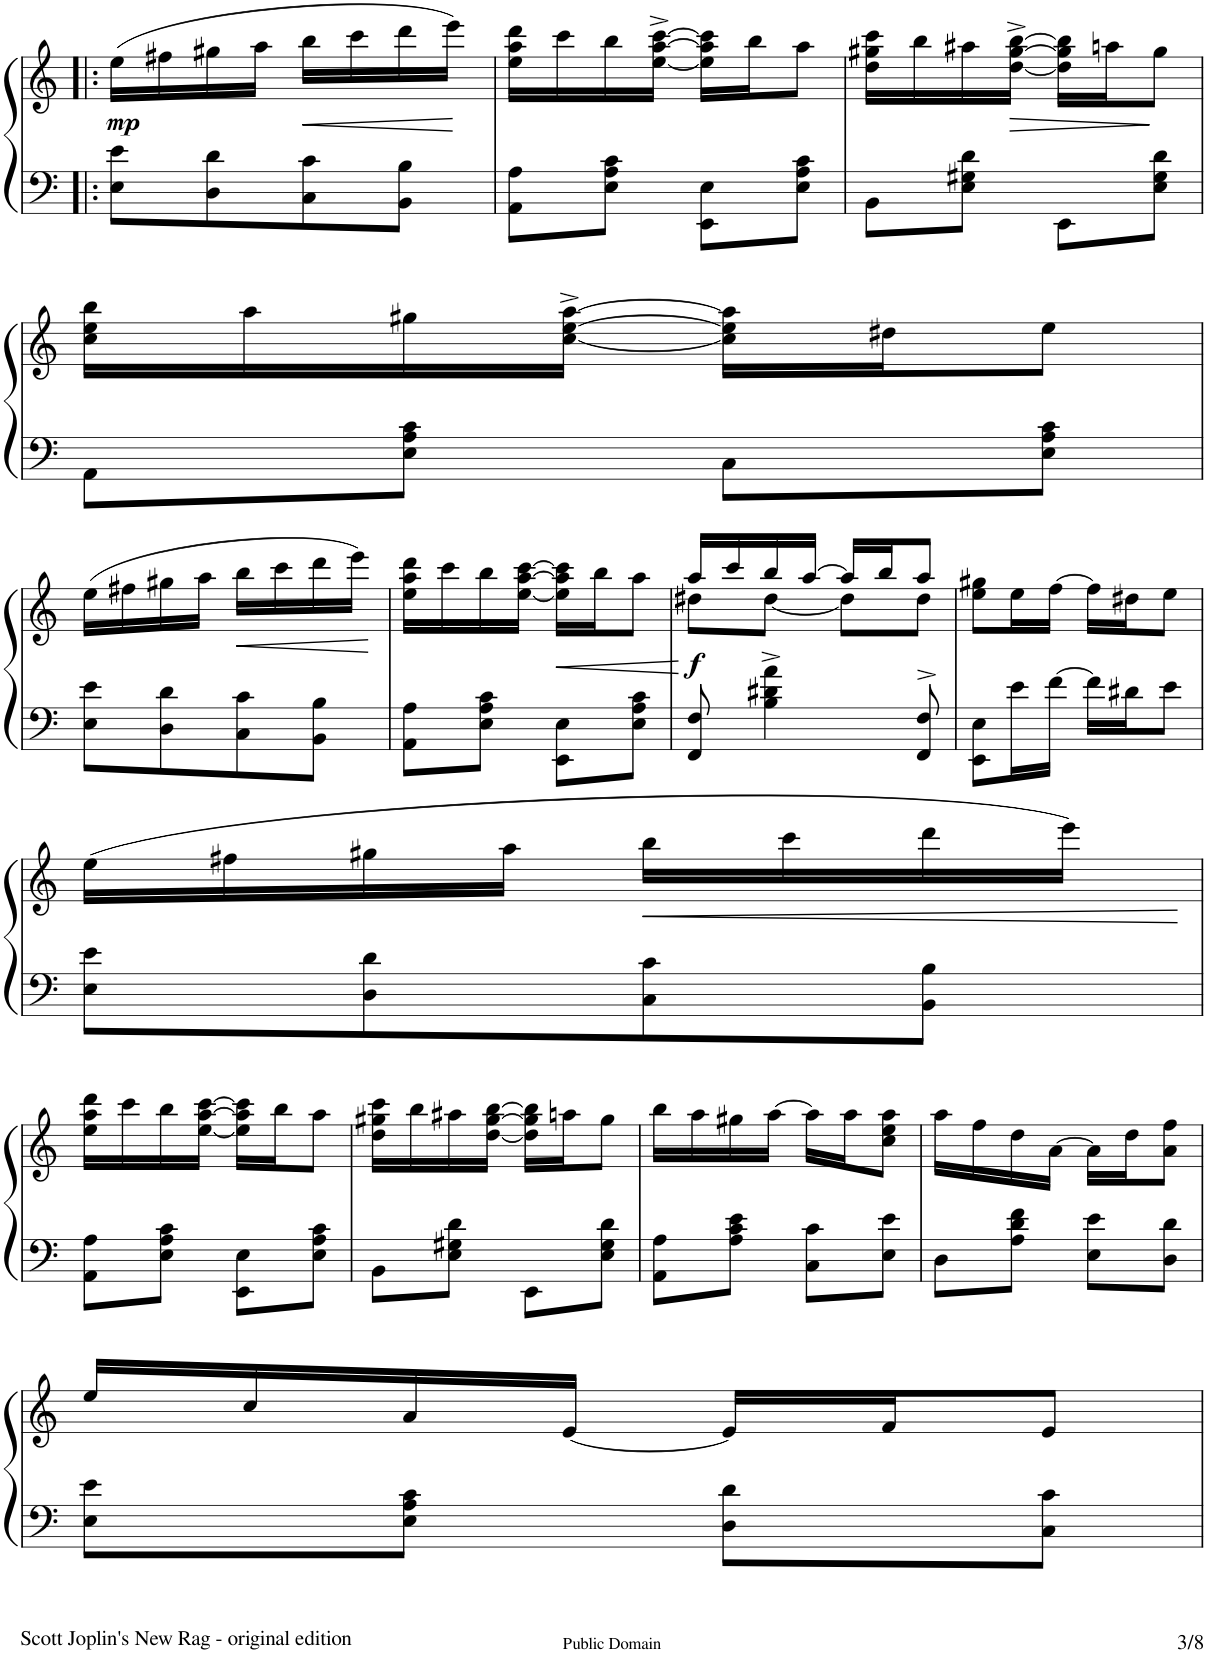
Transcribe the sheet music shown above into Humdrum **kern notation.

**kern	**kern	**dynam
*part1	*part1	*part1
*staff2	*staff1	*staff1/2
*I"Piano	*	*
*I'Pno.	*	*
!!LO:PB:g=z
*clefF4	*clefG2	*
*k[]	*k[]	*
*M2/4	*M2/4	*
=23!|:	=23!|:	=23!|:
!	!	!LO:DY:b
8E\ 8e\L	(16ee\LL	mp
.	16ff#X\	.
8D\ 8d\	16gg#X\	.
.	16aa\JJ	.
!	!	!LO:HP:b
8C\ 8c\	16bb\LL	<
.	16ccc\	.
8BB\ 8B\J	16ddd\	.
.	16eee\JJ)	.
.	.	[
=24	=24	=24
8AA\ 8A\L	16ee\ 16aa\ 16ddd\LL	.
.	16ccc\	.
8E\ 8A\ 8c\J	16bb\	.
.	[16ee\^ [16aa\^ [16ccc\^JJ	.
8EE\ 8E\L	16ee\] 16aa\] 16ccc\]LL	.
.	16bb\J	.
8E\ 8A\ 8c\J	8aa\J	.
=25	=25	=25
8BB\L	16dd\ 16gg#X\ 16ccc\LL	.
.	16bb\	.
8E\ 8G#X\ 8d\J	16aa#X\	.
!	!	!LO:HP:b
.	[16dd\^ [16gg#\^ [16bb\^JJ	>
8EE\L	16dd\] 16gg#\] 16bb\]LL	.
.	16aan\J	.
8E\ 8G#\ 8d\J	8gg#\J	.
.	.	]
!!LO:LB:g=z
=26	=26	=26
8AA\L	16cc\ 16ee\ 16bb\LL	.
.	16aa\	.
8E\ 8A\ 8c\J	16gg#X\	.
.	[16cc\^ [16ee\^ [16aa\^JJ	.
8C\L	16cc\] 16ee\] 16aa\]LL	.
.	16dd#X\J	.
8E\ 8A\ 8c\J	8ee\J	.
!!LO:LB:g=z
=27	=27	=27
8E\ 8e\L	(16ee\LL	.
.	16ff#X\	.
8D\ 8d\	16gg#X\	.
.	16aa\JJ	.
!	!	!LO:HP:b
8C\ 8c\	16bb\LL	<
.	16ccc\	.
8BB\ 8B\J	16ddd\	.
.	16eee\JJ)	.
.	.	[
=28	=28	=28
8AA\ 8A\L	16ee\ 16aa\ 16ddd\LL	.
.	16ccc\	.
8E\ 8A\ 8c\J	16bb\	.
.	[16ee\ [16aa\ [16ccc\JJ	.
!	!	!LO:HP:b
8EE\ 8E\L	16ee\] 16aa\] 16ccc\]LL	<
.	16bb\J	.
8E\ 8A\ 8c\J	8aa\J	.
.	.	[
=29	=29	=29
*	*^	*
!	!	!	!LO:DY:b
8FF/ 8F/	16aa/LL	8dd#X\L	f
.	16ccc/	.	.
4B\^> 4d#X\^> 4a\^>	16bb/	[8dd#\J	.
.	[16aa/JJ	.	.
.	16aa/LL]	8dd#\L]	.
.	16bb/J	.	.
8FF/^> 8F/^>	8aa/J	8dd#\J	.
*	*v	*v	*
=30	=30	=30
8EE\ 8E\L	8ee\ 8gg#X\L	.
16e\L	16ee\L	.
[16f\JJ	[16ff\JJ	.
16f\LL]	16ff\LL]	.
16d#X\J	16dd#X\J	.
8e\J	8ee\J	.
!!LO:LB:g=z
=31	=31	=31
8E\ 8e\L	(16ee\LL	.
.	16ff#X\	.
8D\ 8d\	16gg#X\	.
.	16aa\JJ	.
!	!	!LO:HP:b
8C\ 8c\	16bb\LL	<
.	16ccc\	.
8BB\ 8B\J	16ddd\	.
.	16eee\JJ)	.
.	.	[
!!LO:LB:g=z
=32	=32	=32
8AA\ 8A\L	16ee\ 16aa\ 16ddd\LL	.
.	16ccc\	.
8E\ 8A\ 8c\J	16bb\	.
.	[16ee\ [16aa\ [16ccc\JJ	.
8EE\ 8E\L	16ee\] 16aa\] 16ccc\]LL	.
.	16bb\J	.
8E\ 8A\ 8c\J	8aa\J	.
=33	=33	=33
8BB\L	16dd\ 16gg#X\ 16ccc\LL	.
.	16bb\	.
8E\ 8G#X\ 8d\J	16aa#X\	.
.	[16dd\ [16gg#\ [16bb\JJ	.
8EE\L	16dd\] 16gg#\] 16bb\]LL	.
.	16aan\J	.
8E\ 8G#\ 8d\J	8gg#\J	.
=34	=34	=34
8AA\ 8A\L	16bb\LL	.
.	16aa\	.
8A\ 8c\ 8e\J	16gg#X\	.
.	[16aa\JJ	.
8C\ 8c\L	16aa\LL]	.
.	16aa\J	.
8E\ 8e\J	8cc\ 8ee\ 8aa\J	.
=35	=35	=35
8D\L	16aa\LL	.
.	16ff\	.
8A\ 8d\ 8f\J	16dd\	.
.	[16a\JJ	.
8E\ 8e\L	16a\LL]	.
.	16dd\J	.
8D\ 8d\J	8a\ 8ff\J	.
!!LO:LB:g=z
=36	=36	=36
8E\ 8e\L	16ee/LL	.
.	16cc/	.
8E\ 8A\ 8c\J	16a/	.
.	[16e/JJ	.
8D\ 8d\L	16e/LL]	.
.	16f/J	.
8C\ 8c\J	8e/J	.
=	=	=
*-	*-	*-
